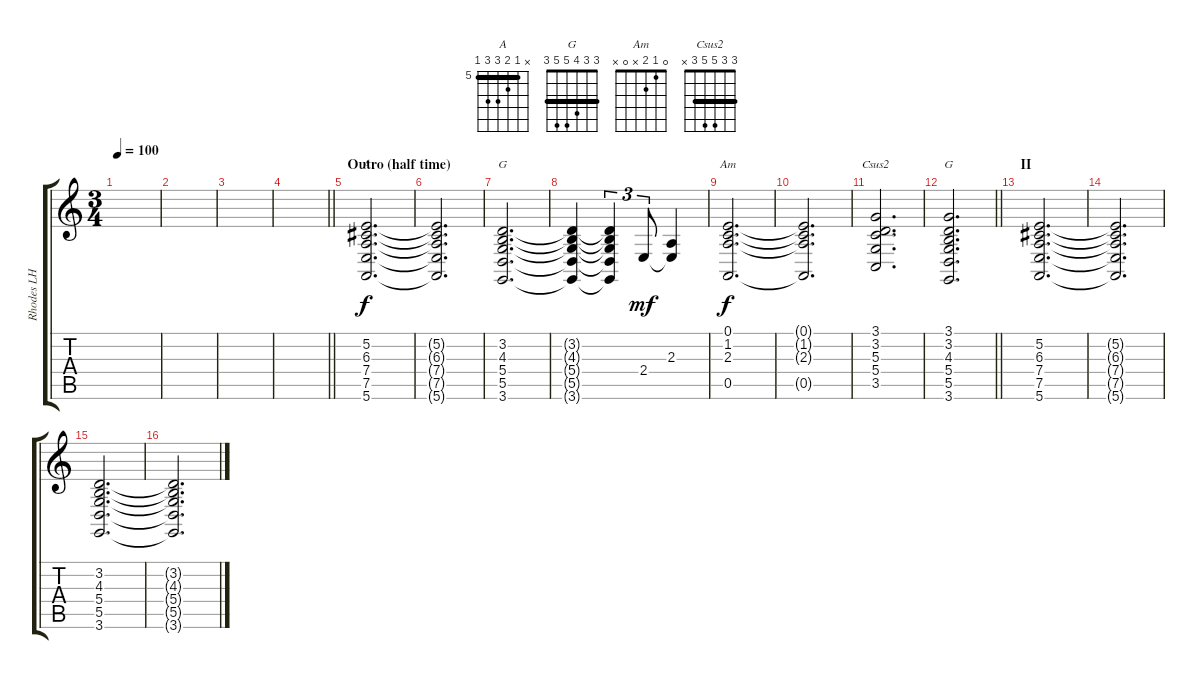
\track ("Rhodes LH" "Rhodes LH") {instrument electricpiano1}
\staff {score tabs}
\tuning (E4 B3 G3 D3 A2 E2) {hide}
\chord ("A" x 5 6 7 7 5) {firstfret 5 barre 5}
\chord ("G" x 3 4 5 5 3) {barre 3}
\chord ("Am" 0 1 2 x 0 x)
\chord ("Csus2" 3 3 5 5 3 x) {barre 3}
\chord ("G" 3 3 4 5 5 3) {barre 3}
\ts (3 4)
\tempo 100
\clef g2
\ks c
|
|
|
\barLineRight lightlight
|
\section ("" "Outro (half time)")
(5.2 6.3 7.4 7.5 5.6).2{d ch "A" volume 8} |
(5.2{t} 6.3{t} 7.4{t} 7.5{t} 5.6{t}).2{d} |
(3.2 4.3 5.4 5.5 3.6).2{d ch "G"} |
(3.2{t} 4.3{t} 5.4{t} 5.5{t} 3.6{t}).4 (3.2{t} 4.3{t} 5.4{t} 5.5{t} 3.6{t}).4{tu (3 2)} 2.4.8{tu (3 2) dy mf} (2.3 2.4{t}).4 |
(0.1 1.2 2.3 0.5).2{d ch "Am" dy f} |
(0.1{t} 1.2{t} 2.3{t} 0.5{t}).2{d} |
(3.1 3.2 5.3 5.4 3.5).2{d ch "Csus2"} |
\barLineRight lightlight
(3.1 3.2 4.3 5.4 5.5 3.6).2{d ch "G"} |
\section ("" "II")
(5.2 6.3 7.4 7.5 5.6).2{d} |
(5.2{t} 6.3{t} 7.4{t} 7.5{t} 5.6{t}).2{d} |
(3.2 4.3 5.4 5.5 3.6).2{d} |
(3.2{t} 4.3{t} 5.4{t} 5.5{t} 3.6{t}).2{d}
